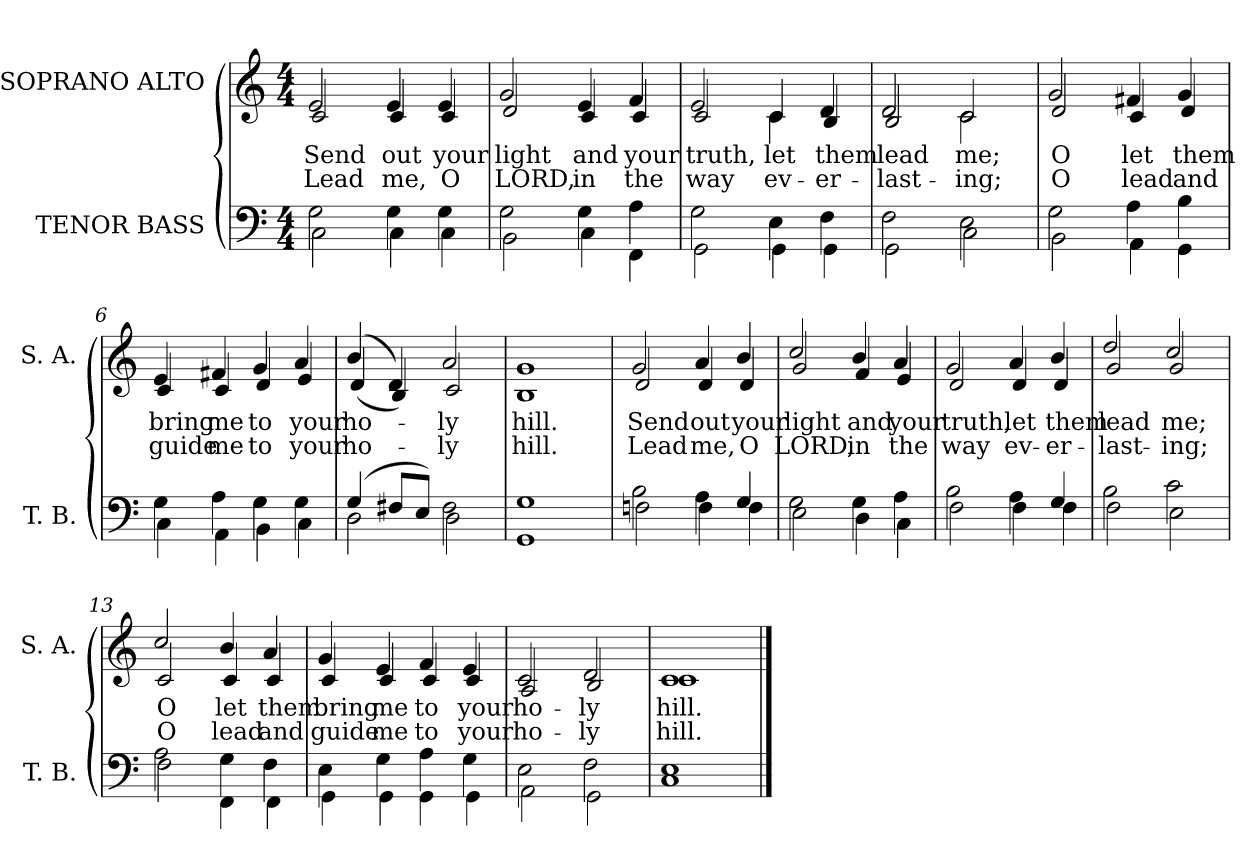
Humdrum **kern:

**kern	**kern	**text	**text
*part2	*part1	*part1	*part1
*staff2	*staff1	*staff1	*staff1
*I"TENOR BASS	*I"SOPRANO ALTO	*	*
*I'T. B.	*I'S. A.	*	*
*clefF4	*clefG2	*	*
*k[]	*k[]	*	*
*M4/4	*M4/4	*	*
=1	=1	=1	=1
*^	*	*	*
!	!	!LO:TX:a:t=1	!	!
!	!	!LO:TX:a:t=2	!	!
!	!	!	!LO:LY:b	!LO:LY:b
*	*	*^	*	*
2G\	2C\	2e/	2c/	Send	Lead
!	!	!	!	!LO:LY:b	!LO:LY:b
4G\	4C\	4e/	4c/	out	me,
!	!	!	!	!LO:LY:b	!LO:LY:b
4G\	4C\	4e/	4c/	your	O
=2	=2	=2	=2	=2	=2
!	!	!	!	!LO:LY:b	!LO:LY:b
2G\	2BB\	2g/	2d/	light	LORD,
!	!	!	!	!LO:LY:b	!LO:LY:b
4G\	4C\	4e/	4c/	and	in
!	!	!	!	!LO:LY:b	!LO:LY:b
4A\	4FF\	4f/	4c/	your	the
=3	=3	=3	=3	=3	=3
!	!	!	!	!LO:LY:b	!LO:LY:b
2G\	2GG\	2e/	2c/	truth,	way
!	!	!	!	!LO:LY:b	!LO:LY:b
4E\	4GG\	4c/	4c\	let	ev-
!	!	!	!	!LO:LY:b	!LO:LY:b
4F\	4GG\	4d/	4B/	them	-er-
=4	=4	=4	=4	=4	=4
!	!	!	!	!LO:LY:b	!LO:LY:b
2F\	2GG\	2d/	2B/	lead	-last-
!	!	!	!	!LO:LY:b	!LO:LY:b
2E\	2C\	2c/	2c\	me;	-ing;
!!LO:LB:g=z	!!
=5	=5	=5	=5	=5	=5
!	!	!	!	!LO:LY:b	!LO:LY:b
2G\	2BB\	2g/	2d/	O	O
!	!	!	!	!LO:LY:b	!LO:LY:b
4A\	4AA\	4f#X/	4c/	let	lead
!	!	!	!	!LO:LY:b	!LO:LY:b
4B\	4GG\	4g/	4d/	them	and
=6	=6	=6	=6	=6	=6
!	!	!	!	!LO:LY:b	!LO:LY:b
4G\	4C\	4e/	4c/	bring	guide
!	!	!	!	!LO:LY:b	!LO:LY:b
4A\	4AA\	4f#X/	4c/	me	me
!	!	!	!	!LO:LY:b	!LO:LY:b
4G\	4BB\	4g/	4d/	to	to
!	!	!	!	!LO:LY:b	!LO:LY:b
4G\	4C\	4a/	4e/	your	your
=7	=7	=7	=7	=7	=7
!	!	!	!	!LO:LY:b	!LO:LY:b
(>4G/	2D\	(>4b/	(>4d/	ho-	ho-
8F#X/L	.	4d/)	4B/)	.	.
8E/J)	.	.	.	.	.
!	!	!	!	!LO:LY:b	!LO:LY:b
2F#\	2D\	2a/	2c/	-ly	-ly
=8	=8	=8	=8	=8	=8
!	!	!	!	!LO:LY:b	!LO:LY:b
1G	1GG	1g	1B	hill.	hill.
!!LO:LB:g=z	!!
=9	=9	=9	=9	=9	=9
!	!	!	!	!LO:LY:b	!LO:LY:b
2B\	2Fn\	2g/	2d/	Send	Lead
!	!	!	!	!LO:LY:b	!LO:LY:b
4A\	4F\	4a/	4d/	out	me,
!	!	!	!	!LO:LY:b	!LO:LY:b
4G/	4F\	4b/	4d/	your	O
=10	=10	=10	=10	=10	=10
!	!	!	!	!LO:LY:b	!LO:LY:b
2G\	2E\	2cc/	2g/	light	LORD,
!	!	!	!	!LO:LY:b	!LO:LY:b
4G\	4D\	4b/	4f/	and	in
!	!	!	!	!LO:LY:b	!LO:LY:b
4A\	4C\	4a/	4e/	your	the
=11	=11	=11	=11	=11	=11
!	!	!	!	!LO:LY:b	!LO:LY:b
2B\	2F\	2g/	2d/	truth,	way
!	!	!	!	!LO:LY:b	!LO:LY:b
4A\	4F\	4a/	4d/	let	ev-
!	!	!	!	!LO:LY:b	!LO:LY:b
4G/	4F\	4b/	4d/	them	-er-
=12	=12	=12	=12	=12	=12
!	!	!	!	!LO:LY:b	!LO:LY:b
2B\	2F\	2dd/	2g/	lead	-last-
!	!	!	!	!LO:LY:b	!LO:LY:b
2c\	2E\	2cc/	2g/	me;	-ing;
!!LO:LB:g=z	!!
=13	=13	=13	=13	=13	=13
!	!	!	!	!LO:LY:b	!LO:LY:b
2A\	2F\	2cc/	2c/	O	O
!	!	!	!	!LO:LY:b	!LO:LY:b
4G\	4FF\	4b/	4c/	let	lead
!	!	!	!	!LO:LY:b	!LO:LY:b
4F\	4FF\	4a/	4c/	them	and
=14	=14	=14	=14	=14	=14
!	!	!	!	!LO:LY:b	!LO:LY:b
4E\	4GG\	4g/	4c/	bring	guide
!	!	!	!	!LO:LY:b	!LO:LY:b
4G\	4GG\	4e/	4c/	me	me
!	!	!	!	!LO:LY:b	!LO:LY:b
4A\	4GG\	4f/	4c/	to	to
!	!	!	!	!LO:LY:b	!LO:LY:b
4G\	4GG\	4e/	4c/	your	your
=15	=15	=15	=15	=15	=15
!	!	!	!	!LO:LY:b	!LO:LY:b
2E\	2AA\	2c/	2A/	ho-	ho-
!	!	!	!	!LO:LY:b	!LO:LY:b
2F\	2GG\	2d/	2B/	-ly	-ly
=16	=16	=16	=16	=16	=16
!	!	!	!	!LO:LY:b	!LO:LY:b
1E	1C	1c	1c	hill.	hill.
*v	*v	*	*	*	*
*	*v	*v	*	*
==	==	==	==
*-	*-	*-	*-
